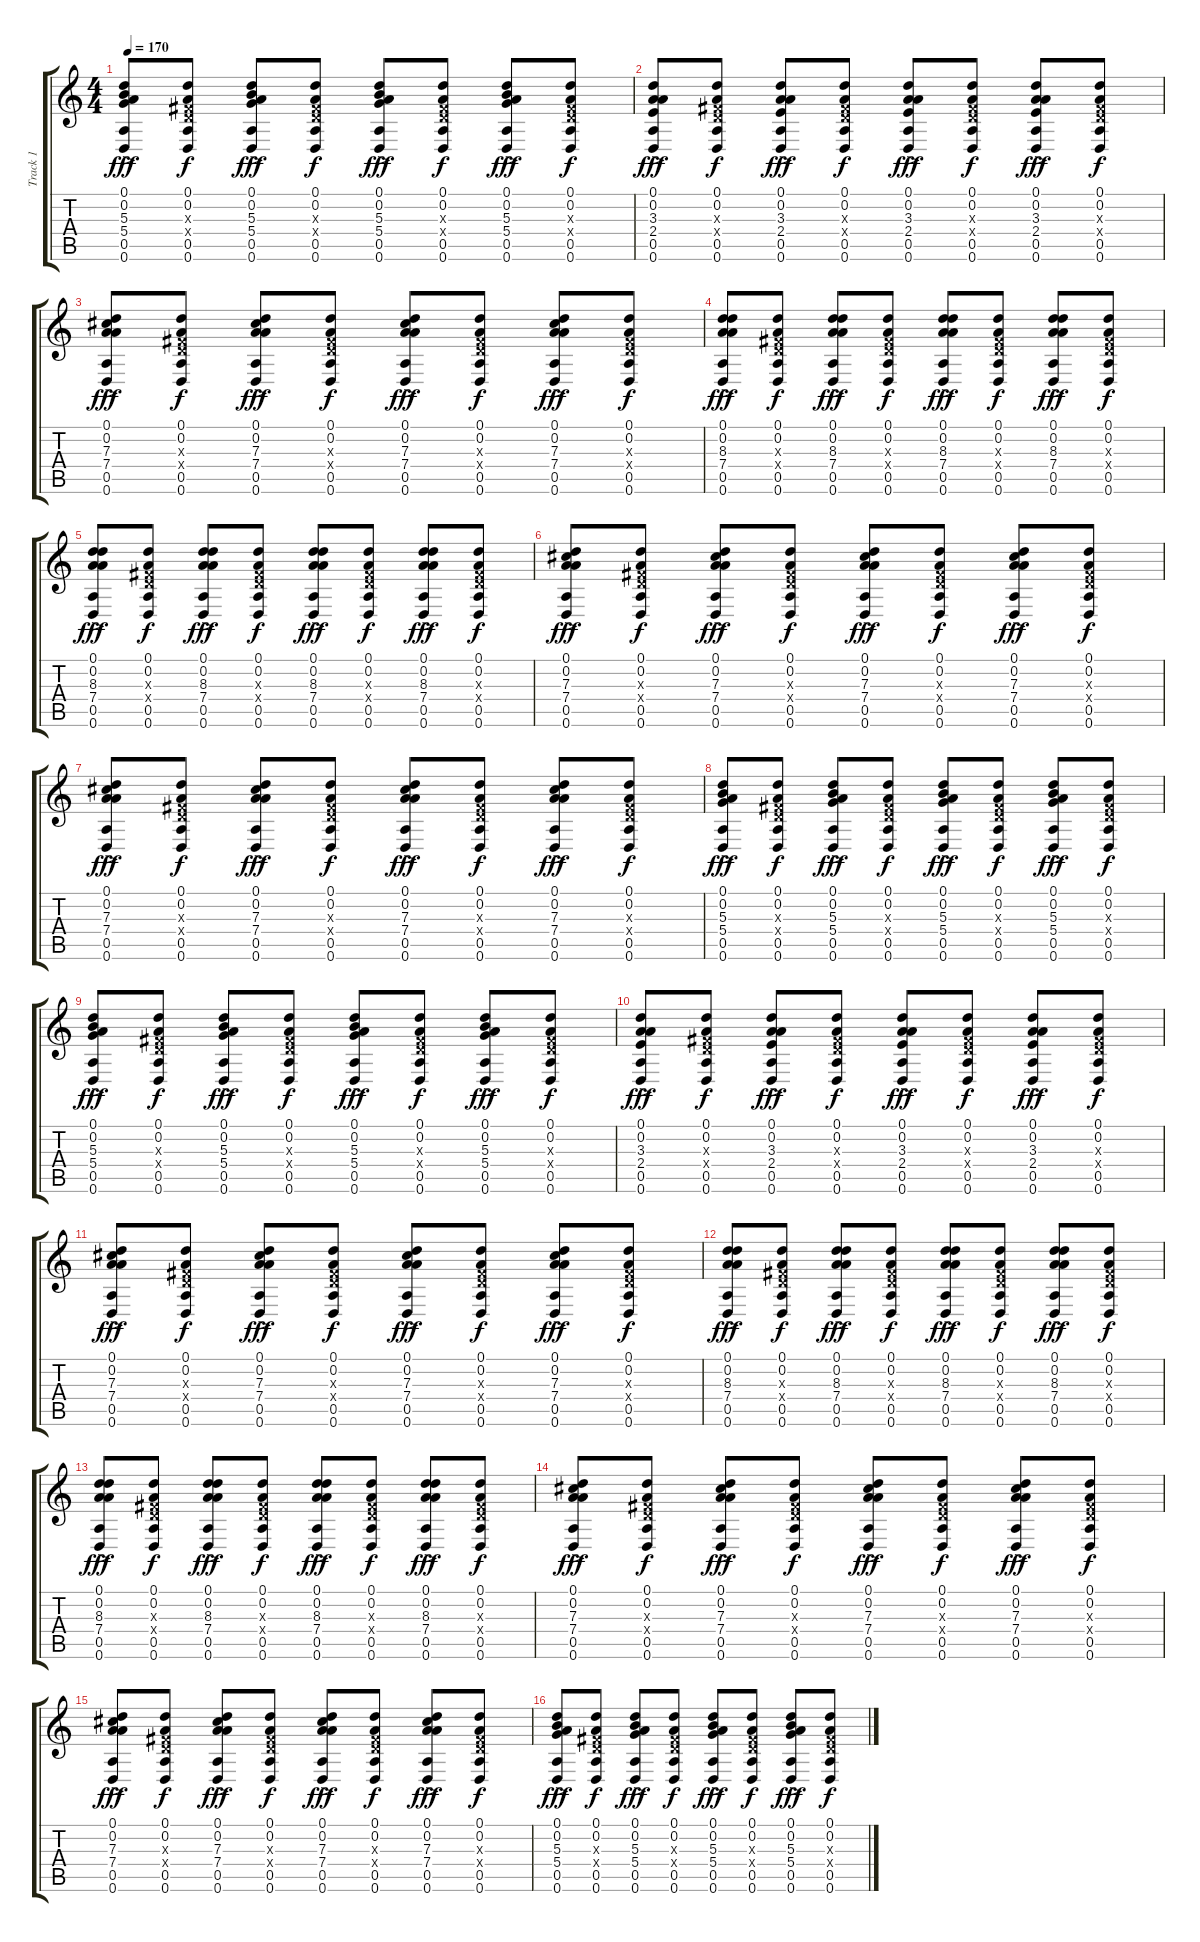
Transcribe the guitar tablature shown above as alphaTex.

\track ("Track 1" "Track 1") {instrument acousticguitarsteel}
\staff {score tabs}
\tuning (D4 A3 Gb3 D3 A2 D2) {hide}
\ts (4 4)
\tempo 170
\clef g2
\ks c
(0.1{ac} 0.2 5.3 5.4 0.5 0.6).8{dy fff} (0.1 0.2 0.3{x} 0.4{x} 0.5 0.6).8{dy f} (0.1{ac} 0.2 5.3 5.4 0.5 0.6).8{dy fff} (0.1 0.2 0.3{x} 0.4{x} 0.5 0.6).8{dy f} (0.1{ac} 0.2 5.3 5.4 0.5 0.6).8{dy fff} (0.1 0.2 0.3{x} 0.4{x} 0.5 0.6).8{dy f} (0.1{ac} 0.2 5.3 5.4 0.5 0.6).8{dy fff} (0.1 0.2 0.3{x} 0.4{x} 0.5 0.6).8{dy f} |
(0.1{ac} 0.2 3.3 2.4 0.5 0.6).8{dy fff} (0.1 0.2 0.3{x} 0.4{x} 0.5 0.6).8{dy f} (0.1{ac} 0.2 3.3 2.4 0.5 0.6).8{dy fff} (0.1 0.2 0.3{x} 0.4{x} 0.5 0.6).8{dy f} (0.1{ac} 0.2 3.3 2.4 0.5 0.6).8{dy fff} (0.1 0.2 0.3{x} 0.4{x} 0.5 0.6).8{dy f} (0.1{ac} 0.2 3.3 2.4 0.5 0.6).8{dy fff} (0.1 0.2 0.3{x} 0.4{x} 0.5 0.6).8{dy f} |
(0.1{ac} 0.2 7.3 7.4 0.5 0.6).8{dy fff} (0.1 0.2 0.3{x} 0.4{x} 0.5 0.6).8{dy f} (0.1{ac} 0.2 7.3 7.4 0.5 0.6).8{dy fff} (0.1 0.2 0.3{x} 0.4{x} 0.5 0.6).8{dy f} (0.1{ac} 0.2 7.3 7.4 0.5 0.6).8{dy fff} (0.1 0.2 0.3{x} 0.4{x} 0.5 0.6).8{dy f} (0.1{ac} 0.2 7.3 7.4 0.5 0.6).8{dy fff} (0.1 0.2 0.3{x} 0.4{x} 0.5 0.6).8{dy f} |
(0.1{ac} 0.2 8.3 7.4 0.5 0.6).8{dy fff} (0.1 0.2 0.3{x} 0.4{x} 0.5 0.6).8{dy f} (0.1{ac} 0.2 8.3 7.4 0.5 0.6).8{dy fff} (0.1 0.2 0.3{x} 0.4{x} 0.5 0.6).8{dy f} (0.1{ac} 0.2 8.3 7.4 0.5 0.6).8{dy fff} (0.1 0.2 0.3{x} 0.4{x} 0.5 0.6).8{dy f} (0.1{ac} 0.2 8.3 7.4 0.5 0.6).8{dy fff} (0.1 0.2 0.3{x} 0.4{x} 0.5 0.6).8{dy f} |
(0.1{ac} 0.2 8.3 7.4 0.5 0.6).8{dy fff} (0.1 0.2 0.3{x} 0.4{x} 0.5 0.6).8{dy f} (0.1{ac} 0.2 8.3 7.4 0.5 0.6).8{dy fff} (0.1 0.2 0.3{x} 0.4{x} 0.5 0.6).8{dy f} (0.1{ac} 0.2 8.3 7.4 0.5 0.6).8{dy fff} (0.1 0.2 0.3{x} 0.4{x} 0.5 0.6).8{dy f} (0.1{ac} 0.2 8.3 7.4 0.5 0.6).8{dy fff} (0.1 0.2 0.3{x} 0.4{x} 0.5 0.6).8{dy f} |
(0.1{ac} 0.2 7.3 7.4 0.5 0.6).8{dy fff} (0.1 0.2 0.3{x} 0.4{x} 0.5 0.6).8{dy f} (0.1{ac} 0.2 7.3 7.4 0.5 0.6).8{dy fff} (0.1 0.2 0.3{x} 0.4{x} 0.5 0.6).8{dy f} (0.1{ac} 0.2 7.3 7.4 0.5 0.6).8{dy fff} (0.1 0.2 0.3{x} 0.4{x} 0.5 0.6).8{dy f} (0.1{ac} 0.2 7.3 7.4 0.5 0.6).8{dy fff} (0.1 0.2 0.3{x} 0.4{x} 0.5 0.6).8{dy f} |
(0.1{ac} 0.2 7.3 7.4 0.5 0.6).8{dy fff} (0.1 0.2 0.3{x} 0.4{x} 0.5 0.6).8{dy f} (0.1{ac} 0.2 7.3 7.4 0.5 0.6).8{dy fff} (0.1 0.2 0.3{x} 0.4{x} 0.5 0.6).8{dy f} (0.1{ac} 0.2 7.3 7.4 0.5 0.6).8{dy fff} (0.1 0.2 0.3{x} 0.4{x} 0.5 0.6).8{dy f} (0.1{ac} 0.2 7.3 7.4 0.5 0.6).8{dy fff} (0.1 0.2 0.3{x} 0.4{x} 0.5 0.6).8{dy f} |
(0.1{ac} 0.2 5.3 5.4 0.5 0.6).8{dy fff} (0.1 0.2 0.3{x} 0.4{x} 0.5 0.6).8{dy f} (0.1{ac} 0.2 5.3 5.4 0.5 0.6).8{dy fff} (0.1 0.2 0.3{x} 0.4{x} 0.5 0.6).8{dy f} (0.1{ac} 0.2 5.3 5.4 0.5 0.6).8{dy fff} (0.1 0.2 0.3{x} 0.4{x} 0.5 0.6).8{dy f} (0.1{ac} 0.2 5.3 5.4 0.5 0.6).8{dy fff} (0.1 0.2 0.3{x} 0.4{x} 0.5 0.6).8{dy f} |
(0.1{ac} 0.2 5.3 5.4 0.5 0.6).8{dy fff} (0.1 0.2 0.3{x} 0.4{x} 0.5 0.6).8{dy f} (0.1{ac} 0.2 5.3 5.4 0.5 0.6).8{dy fff} (0.1 0.2 0.3{x} 0.4{x} 0.5 0.6).8{dy f} (0.1{ac} 0.2 5.3 5.4 0.5 0.6).8{dy fff} (0.1 0.2 0.3{x} 0.4{x} 0.5 0.6).8{dy f} (0.1{ac} 0.2 5.3 5.4 0.5 0.6).8{dy fff} (0.1 0.2 0.3{x} 0.4{x} 0.5 0.6).8{dy f} |
(0.1{ac} 0.2 3.3 2.4 0.5 0.6).8{dy fff} (0.1 0.2 0.3{x} 0.4{x} 0.5 0.6).8{dy f} (0.1{ac} 0.2 3.3 2.4 0.5 0.6).8{dy fff} (0.1 0.2 0.3{x} 0.4{x} 0.5 0.6).8{dy f} (0.1{ac} 0.2 3.3 2.4 0.5 0.6).8{dy fff} (0.1 0.2 0.3{x} 0.4{x} 0.5 0.6).8{dy f} (0.1{ac} 0.2 3.3 2.4 0.5 0.6).8{dy fff} (0.1 0.2 0.3{x} 0.4{x} 0.5 0.6).8{dy f} |
(0.1{ac} 0.2 7.3 7.4 0.5 0.6).8{dy fff} (0.1 0.2 0.3{x} 0.4{x} 0.5 0.6).8{dy f} (0.1{ac} 0.2 7.3 7.4 0.5 0.6).8{dy fff} (0.1 0.2 0.3{x} 0.4{x} 0.5 0.6).8{dy f} (0.1{ac} 0.2 7.3 7.4 0.5 0.6).8{dy fff} (0.1 0.2 0.3{x} 0.4{x} 0.5 0.6).8{dy f} (0.1{ac} 0.2 7.3 7.4 0.5 0.6).8{dy fff} (0.1 0.2 0.3{x} 0.4{x} 0.5 0.6).8{dy f} |
(0.1{ac} 0.2 8.3 7.4 0.5 0.6).8{dy fff} (0.1 0.2 0.3{x} 0.4{x} 0.5 0.6).8{dy f} (0.1{ac} 0.2 8.3 7.4 0.5 0.6).8{dy fff} (0.1 0.2 0.3{x} 0.4{x} 0.5 0.6).8{dy f} (0.1{ac} 0.2 8.3 7.4 0.5 0.6).8{dy fff} (0.1 0.2 0.3{x} 0.4{x} 0.5 0.6).8{dy f} (0.1{ac} 0.2 8.3 7.4 0.5 0.6).8{dy fff} (0.1 0.2 0.3{x} 0.4{x} 0.5 0.6).8{dy f} |
(0.1{ac} 0.2 8.3 7.4 0.5 0.6).8{dy fff} (0.1 0.2 0.3{x} 0.4{x} 0.5 0.6).8{dy f} (0.1{ac} 0.2 8.3 7.4 0.5 0.6).8{dy fff} (0.1 0.2 0.3{x} 0.4{x} 0.5 0.6).8{dy f} (0.1{ac} 0.2 8.3 7.4 0.5 0.6).8{dy fff} (0.1 0.2 0.3{x} 0.4{x} 0.5 0.6).8{dy f} (0.1{ac} 0.2 8.3 7.4 0.5 0.6).8{dy fff} (0.1 0.2 0.3{x} 0.4{x} 0.5 0.6).8{dy f} |
(0.1{ac} 0.2 7.3 7.4 0.5 0.6).8{dy fff} (0.1 0.2 0.3{x} 0.4{x} 0.5 0.6).8{dy f} (0.1{ac} 0.2 7.3 7.4 0.5 0.6).8{dy fff} (0.1 0.2 0.3{x} 0.4{x} 0.5 0.6).8{dy f} (0.1{ac} 0.2 7.3 7.4 0.5 0.6).8{dy fff} (0.1 0.2 0.3{x} 0.4{x} 0.5 0.6).8{dy f} (0.1{ac} 0.2 7.3 7.4 0.5 0.6).8{dy fff} (0.1 0.2 0.3{x} 0.4{x} 0.5 0.6).8{dy f} |
(0.1{ac} 0.2 7.3 7.4 0.5 0.6).8{dy fff} (0.1 0.2 0.3{x} 0.4{x} 0.5 0.6).8{dy f} (0.1{ac} 0.2 7.3 7.4 0.5 0.6).8{dy fff} (0.1 0.2 0.3{x} 0.4{x} 0.5 0.6).8{dy f} (0.1{ac} 0.2 7.3 7.4 0.5 0.6).8{dy fff} (0.1 0.2 0.3{x} 0.4{x} 0.5 0.6).8{dy f} (0.1{ac} 0.2 7.3 7.4 0.5 0.6).8{dy fff} (0.1 0.2 0.3{x} 0.4{x} 0.5 0.6).8{dy f} |
(0.1{ac} 0.2 5.3 5.4 0.5 0.6).8{dy fff} (0.1 0.2 0.3{x} 0.4{x} 0.5 0.6).8{dy f} (0.1{ac} 0.2 5.3 5.4 0.5 0.6).8{dy fff} (0.1 0.2 0.3{x} 0.4{x} 0.5 0.6).8{dy f} (0.1{ac} 0.2 5.3 5.4 0.5 0.6).8{dy fff} (0.1 0.2 0.3{x} 0.4{x} 0.5 0.6).8{dy f} (0.1{ac} 0.2 5.3 5.4 0.5 0.6).8{dy fff} (0.1 0.2 0.3{x} 0.4{x} 0.5 0.6).8{dy f}
